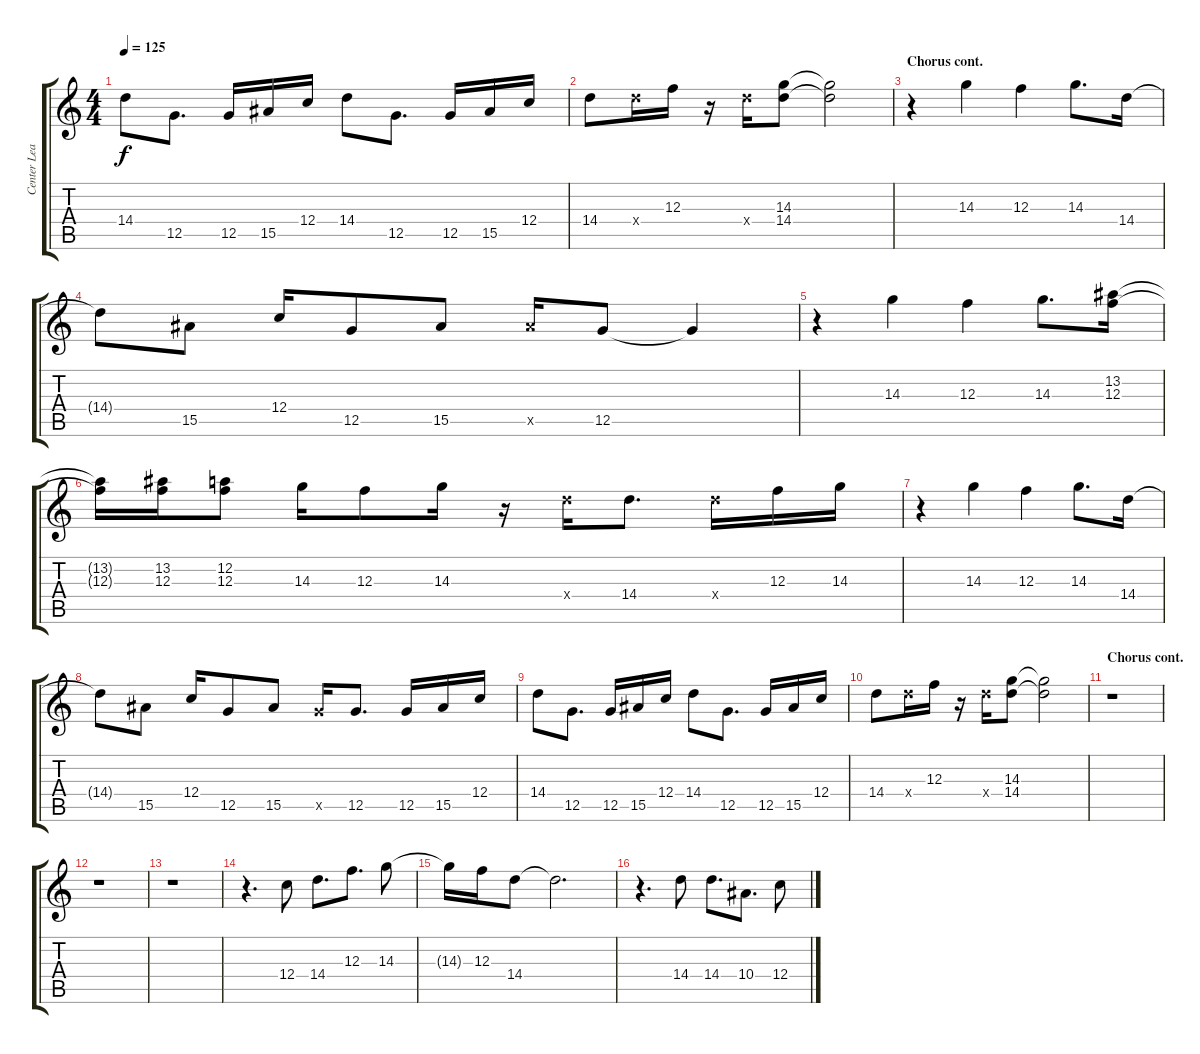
\track ("Center Lead 1" "Center Lea") {instrument overdrivenguitar}
\staff {score tabs}
\tuning (D4 A3 F3 C3 G2 C2) {hide}
\ts (4 4)
\tempo 125
\clef g2
\ks aminor
14.4.8{dy f} 12.5.8{d} 12.5.16 15.5.16 12.4.16 14.4.8 12.5.8{d} 12.5.16 15.5.16 12.4.16 |
14.4.8 14.4{x}.16 12.3.16 r.16 14.4{x}.16 (14.3 14.4).8 (14.3{t} 14.4{t}).2 |
\section ("" "Chorus cont.")
r.4 14.3.4 12.3.4 14.3.8{d} 14.4.16 |
14.4{t}.8 15.5.8 12.4.16 12.5.8 15.5.8 15.5{x}.16 12.5.8 12.5{t}.4 |
r.4 14.3.4 12.3.4 14.3.8{d} (13.2 12.3).16 |
(13.2{t} 12.3{t}).16 (13.2 12.3).16 (12.2 12.3).8 14.3.16 12.3.8 14.3.16 r.16 14.4{x}.16 14.4.8{d} 14.4{x}.16 12.3.16 14.3.16 |
r.4 14.3.4 12.3.4 14.3.8{d} 14.4.16 |
14.4{t}.8 15.5.8 12.4.16 12.5.8 15.5.8 12.5{x}.16 12.5.8{d} 12.5.16 15.5.16 12.4.16 |
14.4.8 12.5.8{d} 12.5.16 15.5.16 12.4.16 14.4.8 12.5.8{d} 12.5.16 15.5.16 12.4.16 |
14.4.8 14.4{x}.16 12.3.16 r.16 14.4{x}.16 (14.3 14.4).8 (14.3{t} 14.4{t}).2 |
\section ("" "Chorus cont.")
r.1 |
r.1 |
r.1 |
r.4{d} 12.4.8 14.4.8{d} 12.3.8{d} 14.3.8 |
14.3{t}.16 12.3.16 14.4.8 14.4{t}.2{d} |
r.4{d} 14.4.8 14.4.8{d} 10.4.8{d} 12.4.8
